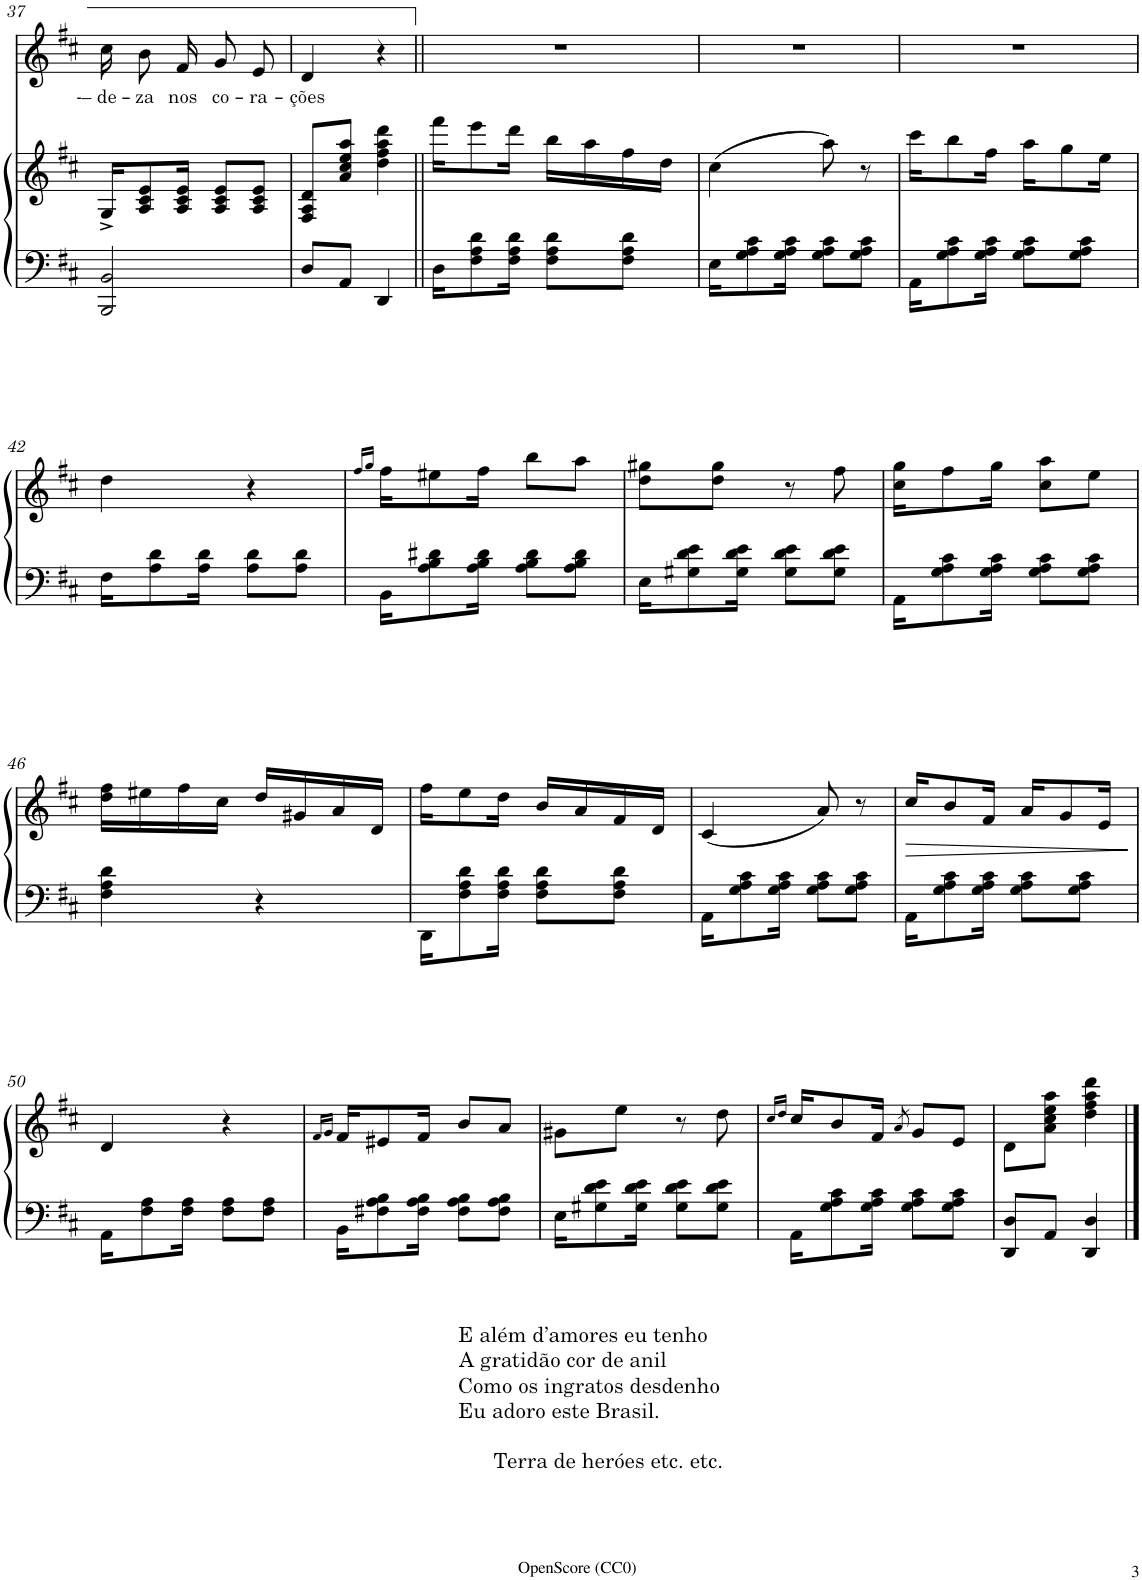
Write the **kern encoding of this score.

**kern	**kern	**dynam	**kern	**text
*part2	*part2	*part2	*part1	*part1
*staff3	*staff2	*staff2/3	*staff1	*staff1
*I"Piano	*	*	*I"Voice	*
*I'Pno	*	*	*	*
!!LO:PB:g=z
*clefF4	*clefG2	*	*clefG2	*
*k[f#c#]	*k[f#c#]	*	*k[f#c#]	*
*M2/4	*M2/4	*	*M2/4	*
=37	=37	=37	=37	=37
!	!	!	!	!LO:LY:b
2BBB/ 2BB/	16G^/KL	.	16cc#/KL	– de-
!	!	!	!	!LO:LY:b
.	8A/ 8c#/ 8e/	.	8b/	-za
!	!	!	!	!LO:LY:b
.	16A/ 16c#/ 16e/Jk	.	16f#/Jk	nos
!	!	!	!	!LO:LY:b
.	8A/ 8c#/ 8e/L	.	8g/L	co-
!	!	!	!	!LO:LY:b
.	8A/ 8c#/ 8e/J	.	8e/J	-ra-
=38	=38	=38	=38	=38
!	!	!	!	!LO:LY:b
8D/L	8F#/ 8A/ 8d/L	.	4d/	-ções
8AA/J	8a/ 8cc#/ 8ee/ 8aa/J	.	.	.
4DD/	4dd\ 4ff#\ 4aa\ 4ddd\	.	4r	.
=39||	=39||	=39||	=39||	=39||
16D\KL	16fff#\KL	.	2r	.
8F#\ 8A\ 8d\	8eee\	.	.	.
16F#\ 16A\ 16d\Jk	16ddd\Jk	.	.	.
8F#\ 8A\ 8d\L	16bb\LL	.	.	.
.	16aa\	.	.	.
8F#\ 8A\ 8d\J	16ff#\	.	.	.
.	16dd\JJ	.	.	.
=40	=40	=40	=40	=40
16E\KL	(4cc#\	.	2r	.
8G\ 8A\ 8c#\	.	.	.	.
16G\ 16A\ 16c#\Jk	.	.	.	.
8G\ 8A\ 8c#\L	8aa\)	.	.	.
8G\ 8A\ 8c#\J	8r	.	.	.
=41	=41	=41	=41	=41
16AA\KL	16ccc#\KL	.	2r	.
8G\ 8A\ 8c#\	8bb\	.	.	.
16G\ 16A\ 16c#\Jk	16ff#\Jk	.	.	.
8G\ 8A\ 8c#\L	16aa\KL	.	.	.
.	8gg\	.	.	.
8G\ 8A\ 8c#\J	.	.	.	.
.	16ee\Jk	.	.	.
!!LO:LB:g=z
=42	=42	=42	=42	=42
16F#\KL	4dd\	.	2r	.
8A\ 8d\	.	.	.	.
16A\ 16d\Jk	.	.	.	.
8A\ 8d\L	4r	.	.	.
8A\ 8d\J	.	.	.	.
=43	=43	=43	=43	=43
.	16qff#/LL	.	.	.
.	16qgg/JJ	.	.	.
16BB\KL	16ff#\KL	.	2r	.
8A\ 8B\ 8d#X\	8ee#X\	.	.	.
16A\ 16B\ 16d#\Jk	16ff#\Jk	.	.	.
8A\ 8B\ 8d#\L	8bb\L	.	.	.
8A\ 8B\ 8d#\J	8aa\J	.	.	.
=44	=44	=44	=44	=44
16E\KL	8dd\ 8gg#X\L	.	2r	.
8G#X\ 8d\ 8e\	.	.	.	.
.	8dd\ 8gg#\J	.	.	.
16G#\ 16d\ 16e\Jk	.	.	.	.
8G#\ 8d\ 8e\L	8r	.	.	.
8G#\ 8d\ 8e\J	8ff#\	.	.	.
=45	=45	=45	=45	=45
16AA\KL	16cc#\ 16gg\KL	.	2r	.
8G\ 8A\ 8c#\	8ff#\	.	.	.
16G\ 16A\ 16c#\Jk	16gg\Jk	.	.	.
8G\ 8A\ 8c#\L	8cc#\ 8aa\L	.	.	.
8G\ 8A\ 8c#\J	8ee\J	.	.	.
!!LO:LB:g=z
=46	=46	=46	=46	=46
4F#\ 4A\ 4d\	16dd\ 16ff#\LL	.	2r	.
.	16ee#X\	.	.	.
.	16ff#\	.	.	.
.	16cc#\JJ	.	.	.
4r	16dd/LL	.	.	.
.	16g#X/	.	.	.
.	16a/	.	.	.
.	16d/JJ	.	.	.
=47	=47	=47	=47	=47
16DD\KL	16ff#\KL	.	2r	.
8F#\ 8A\ 8d\	8ee\	.	.	.
16F#\ 16A\ 16d\Jk	16dd\Jk	.	.	.
8F#\ 8A\ 8d\L	16b/LL	.	.	.
.	16a/	.	.	.
8F#\ 8A\ 8d\J	16f#/	.	.	.
.	16d/JJ	.	.	.
=48	=48	=48	=48	=48
16AA\KL	(4c#/	.	2r	.
8G\ 8A\ 8c#\	.	.	.	.
16G\ 16A\ 16c#\Jk	.	.	.	.
8G\ 8A\ 8c#\L	8a/)	.	.	.
8G\ 8A\ 8c#\J	8r	.	.	.
=49	=49	=49	=49	=49
!	!	!LO:HP:b	!	!
16AA\KL	16cc#/KL	>	2r	.
8G\ 8A\ 8c#\	8b/	.	.	.
16G\ 16A\ 16c#\Jk	16f#/Jk	.	.	.
8G\ 8A\ 8c#\L	16a/KL	.	.	.
.	8g/	.	.	.
8G\ 8A\ 8c#\J	.	.	.	.
.	16e/Jk	.	.	.
.	.	]	.	.
!!LO:LB:g=z
=50	=50	=50	=50	=50
16AA\KL	4d/	.	2r	.
8F#\ 8A\	.	.	.	.
16F#\ 16A\Jk	.	.	.	.
8F#\ 8A\L	4r	.	.	.
8F#\ 8A\J	.	.	.	.
=51	=51	=51	=51	=51
.	16qf#/LL	.	.	.
.	16qg/JJ	.	.	.
16BB\KL	16f#/KL	.	2r	.
8F#X\ 8A\ 8B\	8e#X/	.	.	.
16F#\ 16A\ 16B\Jk	16f#/Jk	.	.	.
8F#\ 8A\ 8B\L	8b/L	.	.	.
8F#\ 8A\ 8B\J	8a/J	.	.	.
=52	=52	=52	=52	=52
16E\KL	8g#X\L	.	2r	.
8G#X\ 8d\ 8e\	.	.	.	.
.	8ee\J	.	.	.
16G#\ 16d\ 16e\Jk	.	.	.	.
8G#\ 8d\ 8e\L	8r	.	.	.
8G#\ 8d\ 8e\J	8dd\	.	.	.
=53	=53	=53	=53	=53
.	16qcc#/LL	.	.	.
.	16qdd/JJ	.	.	.
16AA\KL	16cc#/KL	.	2r	.
8G\ 8A\ 8c#\	8b/	.	.	.
16G\ 16A\ 16c#\Jk	16f#/Jk	.	.	.
.	8qa/	.	.	.
8G\ 8A\ 8c#\L	8g/L	.	.	.
8G\ 8A\ 8c#\J	8e/J	.	.	.
=54	=54	=54	=54	=54
8DD/ 8D/L	8d\L	.	2r	.
8AA/J	8a\ 8cc#\ 8ee\ 8aa\J	.	.	.
4DD/ 4D/	4dd\ 4ff#\ 4aa\ 4ddd\	.	.	.
==	==	==	==	==
*-	*-	*-	*-	*-
